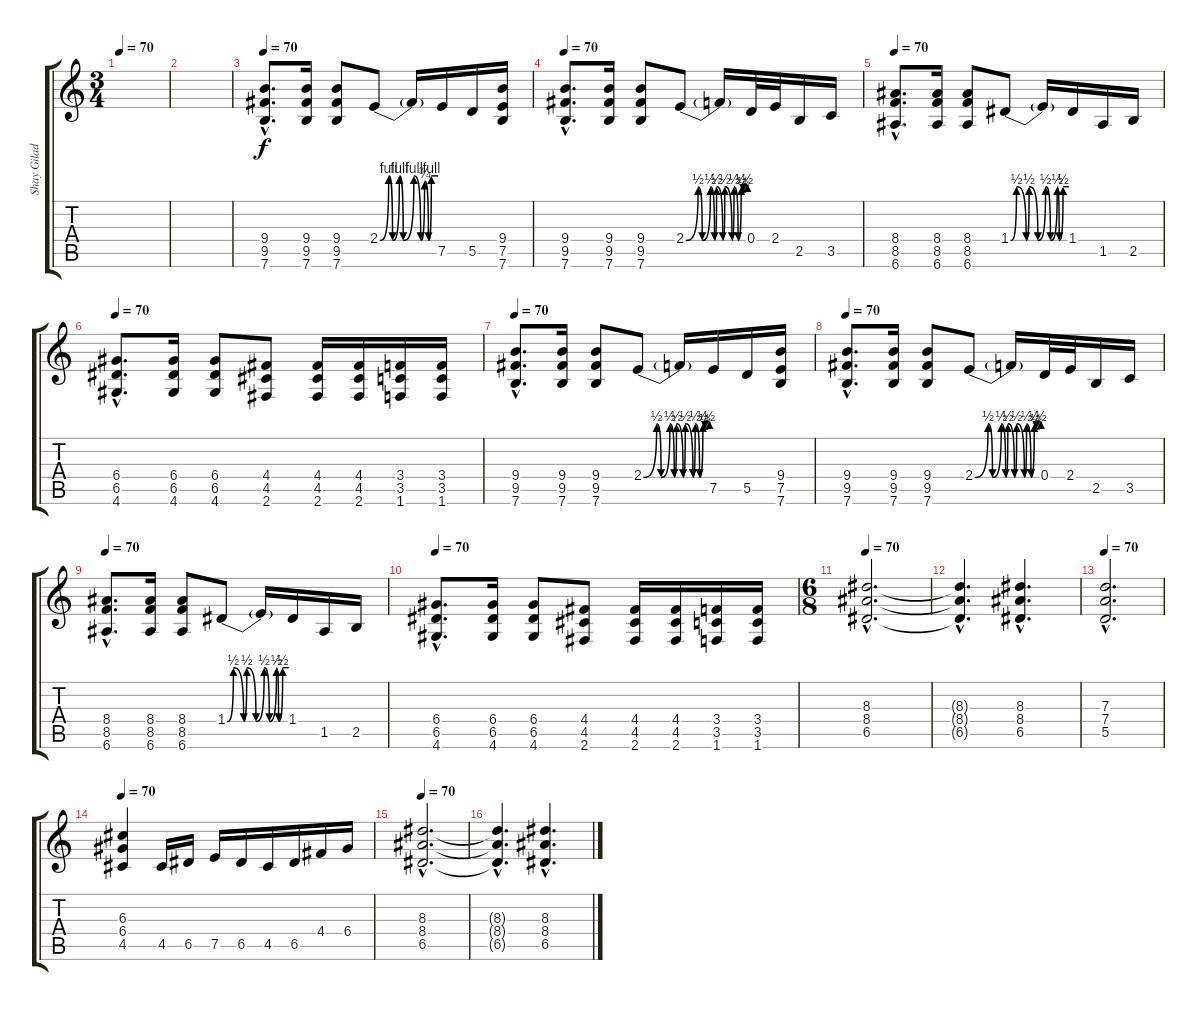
\track ("Shay Giladi" "Shay Gilad") {instrument distortionguitar}
\staff {score tabs}
\tuning (E4 B3 G3 D3 A2 E2) {hide}
\ts (3 4)
\tempo 70
\clef g2
\ks c
|
|
\tempo 70
(9.4{hac} 9.5{hac} 7.6{hac}).8{d} (9.4 9.5 7.6).16 (9.4 9.5 7.6).8 2.4{be (custom 0 0 9 4 13 0 20 4 24 0 35 4 42 0 46 3 50 0 53 4 60 4)}.8{instrument guitarharmonics} 2.4{t}.16 7.5.16{instrument distortionguitar} 5.5.16 (9.4 7.5 7.6).16 |
\tempo 70
(9.4{hac} 9.5{hac} 7.6{hac}).8{d} (9.4 9.5 7.6).16 (9.4 9.5 7.6).8 2.4{be (custom 0 0 12 2 16 0 24 2 28 0 30 2 36 0 38 2 45 0 47 2 51 0 54 2 56 1 60 2)}.8{instrument guitarharmonics} 2.4{t}.16 0.4.32{instrument distortionguitar} 2.4.32 2.5.16 3.5.16 |
\tempo 70
(8.4{hac} 8.5{hac} 6.6{hac}).8{d} (8.4 8.5 6.6).16 (8.4 8.5 6.6).8 1.4{be (custom 0 0 6 2 16 0 19 2 28 0 36 2 41 0 48 2 50 0 54 2 60 2)}.8{instrument guitarharmonics} 1.4{t}.16 1.4.16{instrument distortionguitar} 1.5.16 2.5.16{instrument distortionguitar} |
\tempo 70
(6.4{hac} 6.5{hac} 4.6{hac}).8{d} (6.4 6.5 4.6).16 (6.4 6.5 4.6).8 (4.4 4.5 2.6).8 (4.4 4.5 2.6).16 (4.4 4.5 2.6).16 (3.4 3.5 1.6).16 (3.4 3.5 1.6).16 |
\tempo 70
(9.4{hac} 9.5{hac} 7.6{hac}).8{d} (9.4 9.5 7.6).16 (9.4 9.5 7.6).8 2.4{be (custom 0 0 12 2 16 0 24 2 28 0 30 2 36 0 38 2 45 0 47 2 51 0 54 2 56 1 60 2)}.8{instrument guitarharmonics} 2.4{t}.16 7.5.16{instrument distortionguitar} 5.5.16 (9.4 7.5 7.6).16 |
\tempo 70
(9.4{hac} 9.5{hac} 7.6{hac}).8{d} (9.4 9.5 7.6).16 (9.4 9.5 7.6).8 2.4{be (custom 0 0 12 2 16 0 24 2 28 0 30 2 36 0 38 2 45 0 47 2 51 0 54 2 56 1 60 2)}.8{instrument guitarharmonics} 2.4{t}.16 0.4.32{instrument distortionguitar} 2.4.32 2.5.16 3.5.16 |
\tempo 70
(8.4{hac} 8.5{hac} 6.6{hac}).8{d} (8.4 8.5 6.6).16 (8.4 8.5 6.6).8 1.4{be (custom 0 0 6 2 16 0 19 2 28 0 36 2 41 0 48 2 50 0 54 2 60 2)}.8{instrument guitarharmonics} 1.4{t}.16 1.4.16{instrument distortionguitar} 1.5.16 2.5.16{instrument distortionguitar} |
\tempo 70
(6.4{hac} 6.5{hac} 4.6{hac}).8{d} (6.4 6.5 4.6).16 (6.4 6.5 4.6).8 (4.4 4.5 2.6).8 (4.4 4.5 2.6).16 (4.4 4.5 2.6).16 (3.4 3.5 1.6).16 (3.4 3.5 1.6).16 |
\ts (6 8)
\tempo 70
(8.3{hac} 8.4{hac} 6.5{hac}).2{d} |
(8.3{hac t} 8.4{hac t} 6.5{hac t}).4{d} (8.3{hac} 8.4{hac} 6.5{hac}).4{d} |
\tempo 70
(7.3{hac} 7.4{hac} 5.5{hac}).2{d} |
\tempo 70
(6.3 6.4 4.5).4 4.5.16 6.5.16 7.5.16 6.5.16 4.5.16 6.5.16 4.4.16 6.4.16 |
\tempo 70
(8.3{hac} 8.4{hac} 6.5{hac}).2{d} |
(8.3{hac t} 8.4{hac t} 6.5{hac t}).4{d} (8.3{hac} 8.4{hac} 6.5{hac}).4{d}
